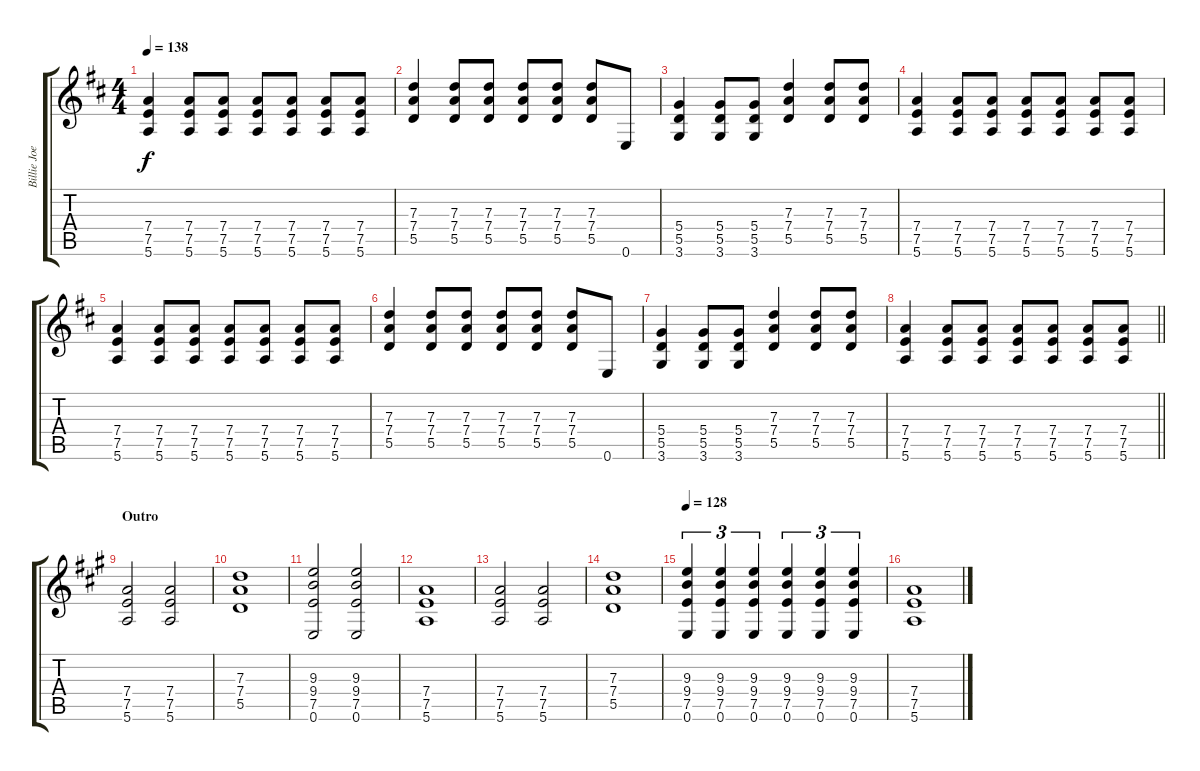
\track ("Billie Joe Rhythm" "Billie Joe") {instrument overdrivenguitar}
\staff {score tabs}
\tuning (E4 B3 G3 D3 A2 E2) {hide}
\ts (4 4)
\tempo 138
\clef g2
\ks d
(7.4 7.5 5.6).4{dy f} (7.4 7.5 5.6).8 (7.4 7.5 5.6).8 (7.4 7.5 5.6).8 (7.4 7.5 5.6).8 (7.4 7.5 5.6).8 (7.4 7.5 5.6).8 |
(7.3 7.4 5.5).4 (7.3 7.4 5.5).8 (7.3 7.4 5.5).8 (7.3 7.4 5.5).8 (7.3 7.4 5.5).8 (7.3 7.4 5.5).8 0.6.8 |
(5.4 5.5 3.6).4 (5.4 5.5 3.6).8 (5.4 5.5 3.6).8 (7.3 7.4 5.5).4 (7.3 7.4 5.5).8 (7.3 7.4 5.5).8 |
(7.4 7.5 5.6).4 (7.4 7.5 5.6).8 (7.4 7.5 5.6).8 (7.4 7.5 5.6).8 (7.4 7.5 5.6).8 (7.4 7.5 5.6).8 (7.4 7.5 5.6).8 |
(7.4 7.5 5.6).4 (7.4 7.5 5.6).8 (7.4 7.5 5.6).8 (7.4 7.5 5.6).8 (7.4 7.5 5.6).8 (7.4 7.5 5.6).8 (7.4 7.5 5.6).8 |
(7.3 7.4 5.5).4 (7.3 7.4 5.5).8 (7.3 7.4 5.5).8 (7.3 7.4 5.5).8 (7.3 7.4 5.5).8 (7.3 7.4 5.5).8 0.6.8 |
(5.4 5.5 3.6).4 (5.4 5.5 3.6).8 (5.4 5.5 3.6).8 (7.3 7.4 5.5).4 (7.3 7.4 5.5).8 (7.3 7.4 5.5).8 |
\barLineRight lightlight
(7.4 7.5 5.6).4 (7.4 7.5 5.6).8 (7.4 7.5 5.6).8 (7.4 7.5 5.6).8 (7.4 7.5 5.6).8 (7.4 7.5 5.6).8 (7.4 7.5 5.6).8 |
\section ("" "Outro")
\ks a
(7.4 7.5 5.6).2 (7.4 7.5 5.6).2 |
(7.3 7.4 5.5).1 |
(9.3 9.4 7.5 0.6).2 (9.3 9.4 7.5 0.6).2 |
(7.4 7.5 5.6).1 |
(7.4 7.5 5.6).2 (7.4 7.5 5.6).2 |
(7.3 7.4 5.5).1 |
\tempo 128
(9.3 9.4 7.5 0.6).4{tu (3 2)} (9.3 9.4 7.5 0.6).4{tu (3 2)} (9.3 9.4 7.5 0.6).4{tu (3 2)} (9.3 9.4 7.5 0.6).4{tu (3 2)} (9.3 9.4 7.5 0.6).4{tu (3 2)} (9.3 9.4 7.5 0.6).4{tu (3 2)} |
(7.4 7.5 5.6).1{volume 8}
